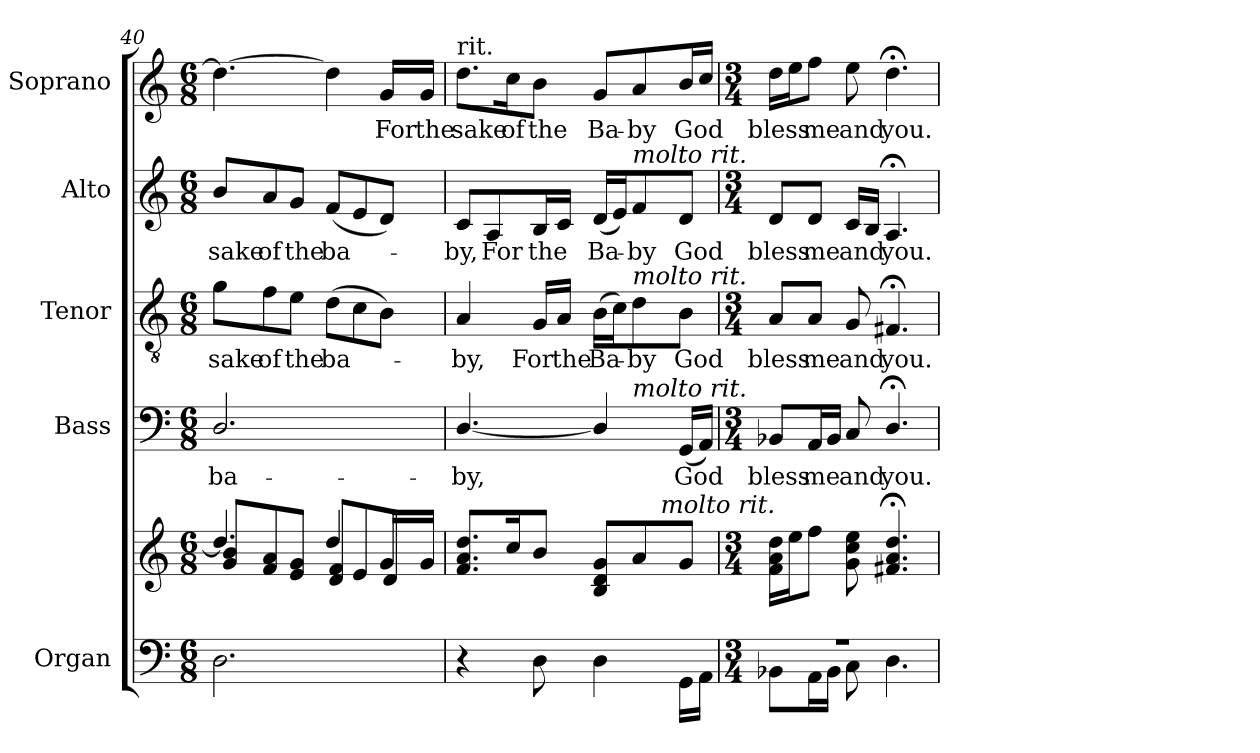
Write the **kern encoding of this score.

**kern	**kern	**kern	**text	**kern	**text	**kern	**text	**kern	**text
*part5	*part5	*part4	*part4	*part3	*part3	*part2	*part2	*part1	*part1
*staff6	*staff5	*staff4	*staff4	*staff3	*staff3	*staff2	*staff2	*staff1	*staff1
*I"Organ	*	*I"Bass	*	*I"Tenor	*	*I"Alto	*	*I"Soprano	*
*I'Org.	*	*I'B.	*	*I'T.	*	*I'A.	*	*I'S.	*
!!LO:LB:g=z
*clefF4	*clefG2	*clefF4	*	*clefGv2	*	*clefG2	*	*clefG2	*
*	*	*	*	*ITrd7c12	*	*	*	*	*
*k[]	*k[]	*k[]	*	*k[]	*	*k[]	*	*k[]	*
*C:	*C:	*C:	*	*C:	*	*C:	*	*C:	*
*M6/8	*M6/8	*M6/8	*	*M6/8	*	*M6/8	*	*M6/8	*
=40	=40	=40	=40	=40	=40	=40	=40	=40	=40
*	*^	*	*	*	*	*	*	*	*
!	!	!	!	!LO:LY:b:color=#000000	!	!	!	!	!	!
!	!	!	!	!	!	!LO:LY:b:color=#000000	!	!	!	!
!	!	!	!	!	!	!	!	!LO:LY:b:color=#000000	!	!
2.Di\	4.ddi/]	8gi/ 8bi/L	2.Di/	ba-	8Gi\L	sake	8bi/L	sake	4.ddi\_	.
!	!	!	!	!	!	!LO:LY:b:color=#000000	!	!	!	!
!	!	!	!	!	!	!	!	!LO:LY:b:color=#000000	!	!
.	.	8fi/ 8ai/	.	.	8Fi\	of	8ai/	of	.	.
!	!	!	!	!	!	!LO:LY:b:color=#000000	!	!	!	!
!	!	!	!	!	!	!	!	!LO:LY:b:color=#000000	!	!
.	.	8ei/ 8gi/J	.	.	8Ei\J	the	8gi/J	the	.	.
!	!	!	!	!	!	!LO:LY:b:color=#000000	!	!	!	!
!	!	!	!	!	!	!	!	!LO:LY:b:color=#000000	!	!
.	4ddi/	8di/ 8fi/L	.	.	(8Di\L	ba-	(8fi/L	ba-	4ddi\]	.
.	.	8ei/	.	.	8Ci\	.	8ei/	.	.	.
!	!	!	!	!	!	!	!	!	!	!LO:LY:b:color=#000000
.	16gi/LL	8di/J	.	.	8BBi\J)	.	8di/J)	.	16gi/LL	For
!	!	!	!	!	!	!	!	!	!	!LO:LY:b:color=#000000
.	16gi/JJ	.	.	.	.	.	.	.	16gi/JJ	the
=41	=41	=41	=41	=41	=41	=41	=41	=41	=41	=41
!	!	!	!	!LO:LY:b:color=#000000	!	!	!	!	!	!
!	!	!	!	!	!	!LO:LY:b:color=#000000	!	!	!	!
!	!	!	!	!	!	!	!	!LO:LY:b:color=#000000	!	!
!	!	!	!	!	!	!	!	!	!LO:TX:t=rit.	!
!	!	!	!	!	!	!	!	!	!	!LO:LY:b:color=#000000
*	*	*	*^	*	*	*	*	*	*	*
4r	8.fi/ 8.ai/ 8.ddi/L	2ryy	[4.Di/	2ryy	-by,	4AAi/	-by,	8ci/L	-by,	8.ddi\L	sake
!	!	!	!	!	!	!	!	!	!LO:LY:b:color=#000000	!	!
.	.	.	.	.	.	.	.	8Ai/	For	.	.
!	!	!	!	!	!	!	!	!	!	!	!LO:LY:b:color=#000000
.	16cci/K	.	.	.	.	.	.	.	.	16cci\K	of
!	!	!	!	!	!	!	!LO:LY:b:color=#000000	!	!	!	!
!	!	!	!	!	!	!	!	!	!LO:LY:b:color=#000000	!	!
!	!	!	!	!	!	!	!	!	!	!	!LO:LY:b:color=#000000
8Di\	8bi/J	.	.	.	.	16GGi/LL	For	16Bi/L	the	8bi\J	the
!	!	!	!	!	!	!	!LO:LY:b:color=#000000	!	!	!	!
.	.	.	.	.	.	16AAi/JJ	the	16ci/JJ	.	.	.
!	!	!	!	!	!	!	!LO:LY:b:color=#000000	!	!	!	!
!	!	!	!	!	!	!	!	!	!LO:LY:b:color=#000000	!	!
!	!	!	!	!	!	!	!	!	!	!	!LO:LY:b:color=#000000
4Di\	8Bi/ 8di/ 8gi/L	.	4Di/]	.	.	(16BBi\LL	Ba-	(16di/LL	Ba-	8gi/L	Ba-
.	.	.	.	.	.	16Ci\J)	.	16ei/J)	.	.	.
!	!	!	!	!	!	!	!LO:LY:b:color=#000000	!	!	!	!
!	!	!	!	!	!	!	!	!	!LO:LY:b:color=#000000	!	!
!	!	!	!	!	!	!	!	!LO:TX:a:i:t=molto rit.	!	!	!
!	!	!	!	!	!	!LO:TX:a:i:t=molto rit.	!	!	!	!	!
!	!	!	!	!LO:TX:a:i:t=molto rit.	!	!	!	!	!	!	!
!	!	!	!	!	!	!	!	!	!	!	!LO:LY:b:color=#000000
.	8ai/	32ryy	.	4ryy	.	8Di\	-by	8fi/	-by	8ai/	-by
.	.	64ryy	.	.	.	.	.	.	.	.	.
.	.	128ryy	.	.	.	.	.	.	.	.	.
.	.	256ryy	.	.	.	.	.	.	.	.	.
.	.	1024ryy	.	.	.	.	.	.	.	.	.
!	!	!LO:TX:a:i:t=molto rit.	!	!	!	!	!	!	!	!	!
.	.	8ryy	.	.	.	.	.	.	.	.	.
!	!	!	!	!	!LO:LY:b:color=#000000	!	!	!	!	!	!
!	!	!	!	!	!	!	!LO:LY:b:color=#000000	!	!	!	!
!	!	!	!	!	!	!	!	!	!LO:LY:b:color=#000000	!	!
!	!	!	!	!	!	!	!	!	!	!	!LO:LY:b:color=#000000
16GGi\LL	8gi/J	.	(16GGi/LL	.	God	8BBi\J	God	8di/J	God	16bi/L	God
.	.	16ryy	.	.	.	.	.	.	.	.	.
16AAi\JJ	.	.	16AAi/JJ)	.	.	.	.	.	.	16cci/JJ	.
.	.	512.ryy	.	.	.	.	.	.	.	.	.
*	*v	*v	*	*	*	*	*	*	*	*	*
*	*	*v	*v	*	*	*	*	*	*	*
=42	=42	=42	=42	=42	=42	=42	=42	=42	=42
*M3/4	*M3/4	*M3/4	*	*M3/4	*	*M3/4	*	*M3/4	*
*	*^	*^	*	*	*	*	*	*	*
!LO:N:vis=1	!	!	!	!	!	!	!	!	!	!	!
*	*v	*v	*	*	*	*	*	*	*	*	*
*^	*	*v	*v	*	*	*	*	*	*	*
*	*	*^	*^	*	*	*	*	*	*	*
!	!	!	!	!	!	!LO:LY:b:color=#000000	!	!	!	!	!	!
*	*	*v	*v	*	*	*	*	*	*	*	*	*
*	*	*	*v	*v	*	*	*	*	*	*	*
*	*	*^	*^	*	*	*	*	*	*	*
!	!	!	!	!	!	!	!	!LO:LY:b:color=#000000	!	!	!	!
*	*	*v	*v	*	*	*	*	*	*	*	*	*
*	*	*	*v	*v	*	*	*	*	*	*	*
*	*	*^	*^	*	*	*	*	*	*	*
!	!	!	!	!	!	!	!	!	!	!LO:LY:b:color=#000000	!	!
*	*	*v	*v	*	*	*	*	*	*	*	*	*
*	*	*	*v	*v	*	*	*	*	*	*	*
*	*	*^	*^	*	*	*	*	*	*	*
!	!	!	!	!	!	!	!	!	!	!	!	!LO:LY:b:color=#000000
*	*	*v	*v	*	*	*	*	*	*	*	*	*
*	*	*	*v	*v	*	*	*	*	*	*	*
2.r	8BB-Xi\L	16fi\ 16ai\ 16ddi\LL	8BB-Xi/L	bless	8AAi/L	bless	8di/L	bless	16ddi\LL	bless
.	.	16eei\J	.	.	.	.	.	.	16eei\J	.
!	!	!	!	!LO:LY:b:color=#000000	!	!	!	!	!	!
!	!	!	!	!	!	!LO:LY:b:color=#000000	!	!	!	!
!	!	!	!	!	!	!	!	!LO:LY:b:color=#000000	!	!
!	!	!	!	!	!	!	!	!	!	!LO:LY:b:color=#000000
.	16AAi\L	8ffi\J	16AAi/L	me	8AAi/J	me	8di/J	me	8ffi\J	me
.	16BB-i\JJ	.	16BB-i/JJ	.	.	.	.	.	.	.
!	!	!	!	!LO:LY:b:color=#000000	!	!	!	!	!	!
!	!	!	!	!	!	!LO:LY:b:color=#000000	!	!	!	!
!	!	!	!	!	!	!	!	!LO:LY:b:color=#000000	!	!
!	!	!	!	!	!	!	!	!	!	!LO:LY:b:color=#000000
.	8Ci\	8gi\ 8cci 8eei	8Ci/	and	8GGi/	and	16ci/LL	and	8eei\	and
.	.	.	.	.	.	.	16Bi/JJ	.	.	.
!	!	!	!	!LO:LY:b:color=#000000	!	!	!	!	!	!
!	!	!	!	!	!	!LO:LY:b:color=#000000	!	!	!	!
!	!	!	!	!	!	!	!	!LO:LY:b:color=#000000	!	!
!	!	!	!	!	!	!	!	!	!	!LO:LY:b:color=#000000
.	4.Di\	4.f#Xi/; 4.ai; 4.ddi;	4.D;i/	you.	4.FF#X;i/	you.	4.A;i/	you.	4.dd;i\	you.
*v	*v	*	*	*	*	*	*	*	*	*
=	=	=	=	=	=	=	=	=	=
*-	*-	*-	*-	*-	*-	*-	*-	*-	*-
